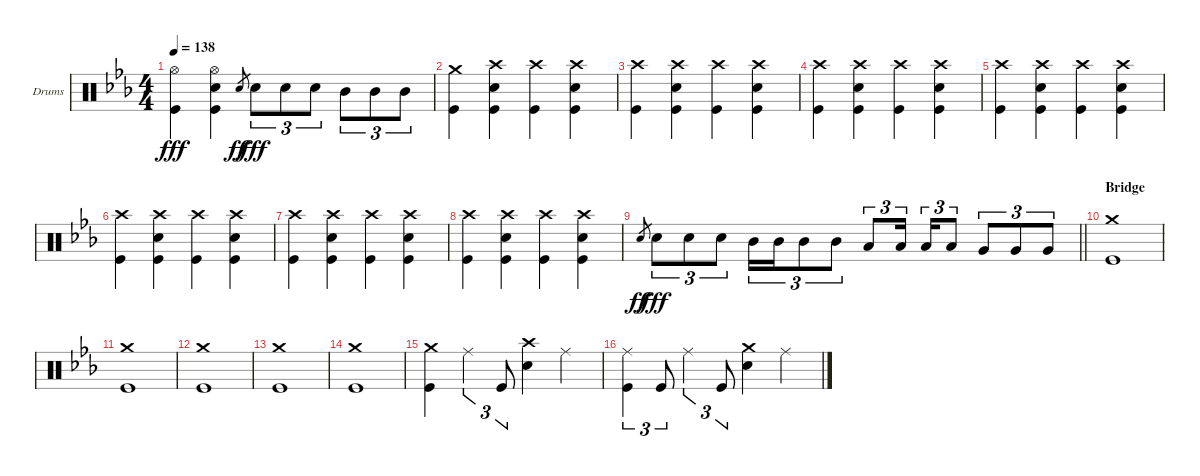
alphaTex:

\bracketExtendMode groupsimilarinstruments
\firstSystemTrackNameOrientation horizontal
\otherSystemsTrackNameOrientation horizontal
\track ("Drumkit" "Drums") {instrument percussion}
\staff {score}
\articulation defaults
\ts (4 4)
\tempo 138
\clef neutral
\ks eb
("Hi-Hat (open)" "Kick (hit)").4{dy fff} ("Hi-Hat (open)" "Snare (hit) 2" "Kick (hit)").4 "Snare (hit) 2".8{gr dy ff} "Snare (hit) 2".8{tu (3 2) dy fff} "Snare (hit) 2".8{tu (3 2)} "Snare (hit) 2".8{tu (3 2)} "Mid Tom (hit)".8{tu (3 2)} "Mid Tom (hit)".8{tu (3 2)} "Mid Tom (hit)".8{tu (3 2)} |
("Crash medium (hit)" "Kick (hit)").4 ("Crash high (hit)" "Snare (hit) 2" "Kick (hit)").4 ("Crash high (hit)" "Kick (hit)").4 ("Crash high (hit)" "Snare (hit) 2" "Kick (hit)").4 |
("Crash high (hit)" "Kick (hit)").4 ("Crash high (hit)" "Snare (hit) 2" "Kick (hit)").4 ("Crash high (hit)" "Kick (hit)").4 ("Crash high (hit)" "Snare (hit) 2" "Kick (hit)").4 |
("Crash high (hit)" "Kick (hit)").4 ("Crash high (hit)" "Snare (hit) 2" "Kick (hit)").4 ("Crash high (hit)" "Kick (hit)").4 ("Crash high (hit)" "Snare (hit) 2" "Kick (hit)").4 |
("Crash high (hit)" "Kick (hit)").4 ("Crash high (hit)" "Snare (hit) 2" "Kick (hit)").4 ("Crash high (hit)" "Kick (hit)").4 ("Crash high (hit)" "Snare (hit) 2" "Kick (hit)").4 |
("Crash high (hit)" "Kick (hit)").4 ("Crash high (hit)" "Snare (hit) 2" "Kick (hit)").4 ("Crash high (hit)" "Kick (hit)").4 ("Crash high (hit)" "Snare (hit) 2" "Kick (hit)").4 |
("Crash high (hit)" "Kick (hit)").4 ("Crash high (hit)" "Snare (hit) 2" "Kick (hit)").4 ("Crash high (hit)" "Kick (hit)").4 ("Crash high (hit)" "Snare (hit) 2" "Kick (hit)").4 |
("Crash high (hit)" "Kick (hit)").4 ("Crash high (hit)" "Snare (hit) 2" "Kick (hit)").4 ("Crash high (hit)" "Kick (hit)").4 ("Crash high (hit)" "Snare (hit) 2" "Kick (hit)").4 |
\barLineRight lightlight "Snare (hit) 2".8{gr dy ff} "Snare (hit) 2".8{tu (3 2) dy fff} "Snare (hit) 2".8{tu (3 2)} "Snare (hit) 2".8{tu (3 2)} "Mid Tom (hit)".16{tu (3 2)} "Mid Tom (hit)".16{tu (3 2)} "Mid Tom (hit)".8{tu (3 2)} "Mid Tom (hit)".8{tu (3 2)} "Low Tom (hit)".8{tu (3 2)} "Low Tom (hit)".16{tu (3 2)} "Low Tom (hit)".16{tu (3 2)} "Low Tom (hit)".8{tu (3 2)} "Very Low Tom (hit)".8{tu (3 2)} "Very Low Tom (hit)".8{tu (3 2)} "Very Low Tom (hit)".8{tu (3 2)}
|
\section ("" "Bridge")
("Crash medium (hit)" "Kick (hit)").1 |
("Crash medium (hit)" "Kick (hit)").1 |
("Crash medium (hit)" "Kick (hit)").1 |
("Crash medium (hit)" "Kick (hit)").1 |
("Crash medium (hit)" "Kick (hit)").1 |
("Crash medium (hit)" "Kick (hit)").4 "Ride (middle)".4{tu (3 2)} "Kick (hit)".8{tu (3 2)} ("Crash high (hit)" "Snare (hit) 2").4 "Ride (middle)".4 |
("Ride (middle)" "Kick (hit)").4{tu (3 2)} "Kick (hit)".8{tu (3 2)} "Ride (middle)".4{tu (3 2)} "Kick (hit)".8{tu (3 2)} ("Crash medium (hit)" "Snare (hit) 2").4 "Ride (middle)".4
